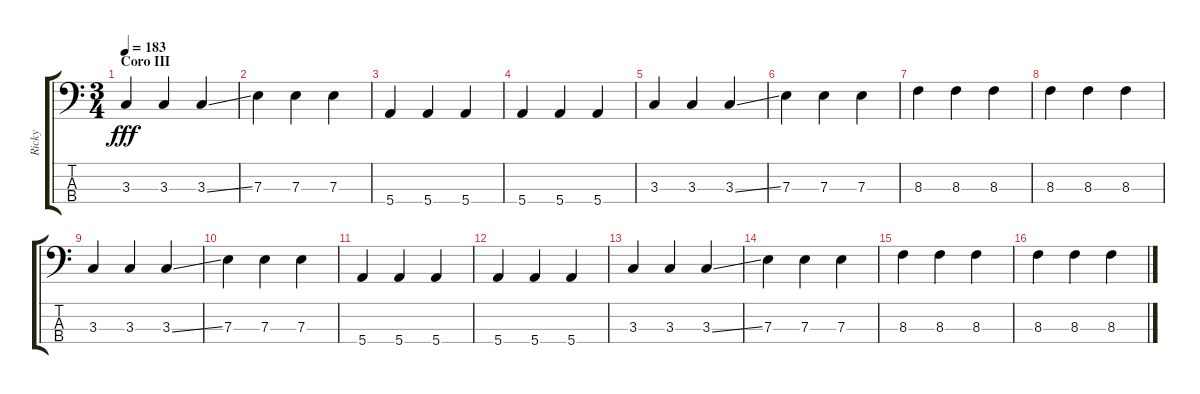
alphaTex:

\track ("Ricky" "Ricky") {instrument acousticbass}
\staff {score tabs}
\tuning (G2 D2 A1 E1) {hide}
\ts (3 4)
\section ("" "Coro III")
\tempo 183
\clef f4
\ks c
3.3.4{dy fff} 3.3.4 3.3{ss}.4 |
7.3.4 7.3.4 7.3.4 |
5.4.4 5.4.4 5.4.4 |
5.4.4 5.4.4 5.4.4 |
3.3.4 3.3.4 3.3{ss}.4 |
7.3.4 7.3.4 7.3.4 |
8.3.4 8.3.4 8.3.4 |
8.3.4 8.3.4 8.3.4 |
3.3.4 3.3.4 3.3{ss}.4 |
7.3.4 7.3.4 7.3.4 |
5.4.4 5.4.4 5.4.4 |
5.4.4 5.4.4 5.4.4 |
3.3.4 3.3.4 3.3{ss}.4 |
7.3.4 7.3.4 7.3.4 |
8.3.4 8.3.4 8.3.4 |
8.3.4 8.3.4 8.3.4
